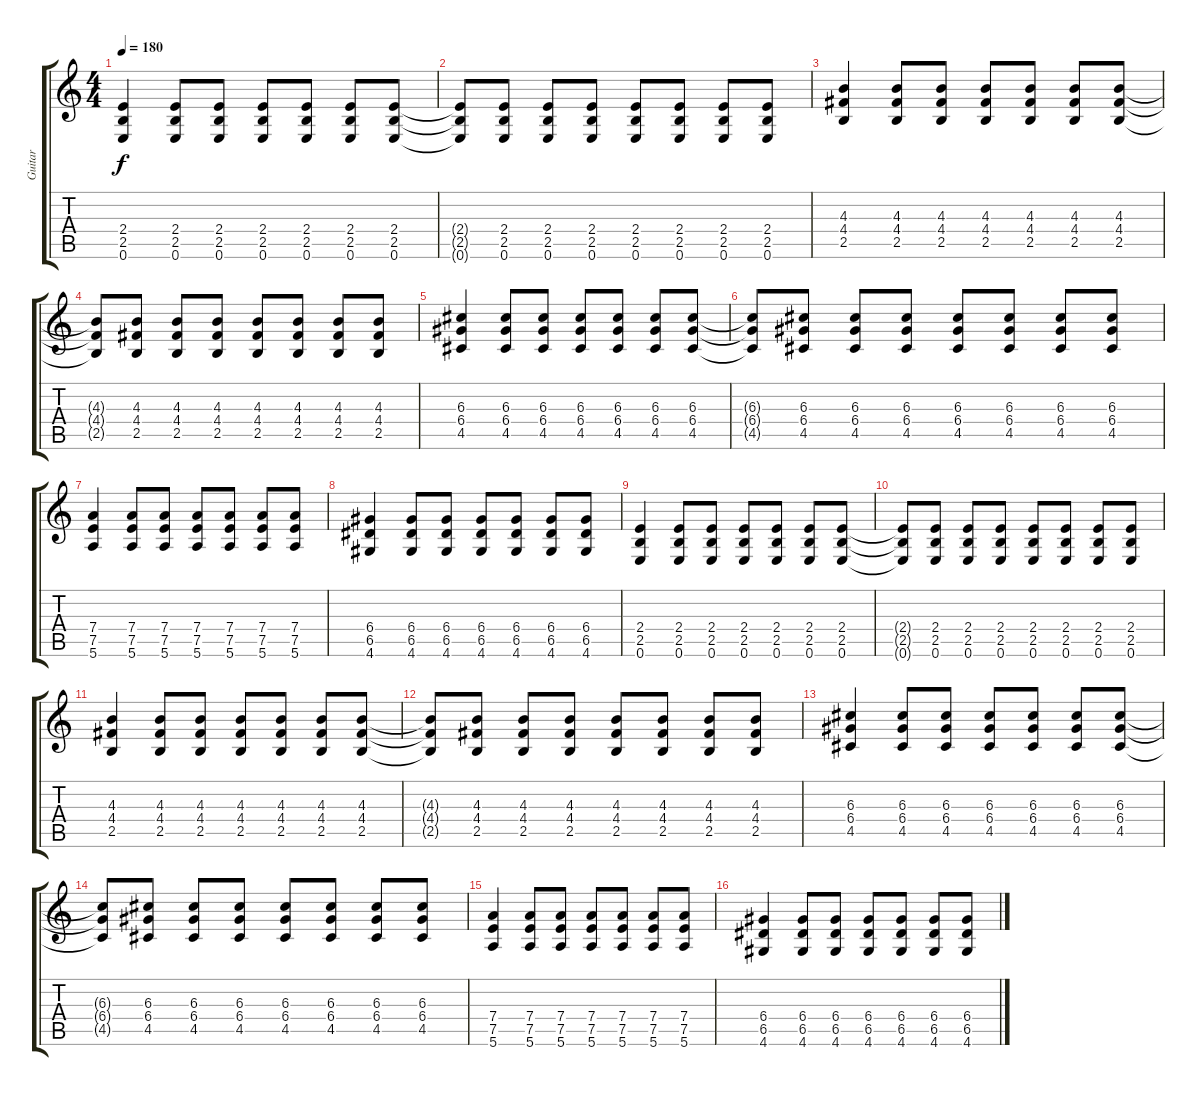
\track ("Guitar" "Guitar") {instrument acousticguitarsteel}
\staff {score tabs}
\tuning (E4 B3 G3 D3 A2 E2) {hide}
\ts (4 4)
\tempo 180
\clef g2
\ks c
(2.4 2.5 0.6).4{dy f} (2.4 2.5 0.6).8 (2.4 2.5 0.6).8 (2.4 2.5 0.6).8 (2.4 2.5 0.6).8 (2.4 2.5 0.6).8 (2.4 2.5 0.6).8 |
(2.4{t} 2.5{t} 0.6{t}).8 (2.4 2.5 0.6).8 (2.4 2.5 0.6).8 (2.4 2.5 0.6).8 (2.4 2.5 0.6).8 (2.4 2.5 0.6).8 (2.4 2.5 0.6).8 (2.4 2.5 0.6).8 |
(4.3 4.4 2.5).4 (4.3 4.4 2.5).8 (4.3 4.4 2.5).8 (4.3 4.4 2.5).8 (4.3 4.4 2.5).8 (4.3 4.4 2.5).8 (4.3 4.4 2.5).8 |
(4.3{t} 4.4{t} 2.5{t}).8 (4.3 4.4 2.5).8 (4.3 4.4 2.5).8 (4.3 4.4 2.5).8 (4.3 4.4 2.5).8 (4.3 4.4 2.5).8 (4.3 4.4 2.5).8 (4.3 4.4 2.5).8 |
(6.3 6.4 4.5).4 (6.3 6.4 4.5).8 (6.3 6.4 4.5).8 (6.3 6.4 4.5).8 (6.3 6.4 4.5).8 (6.3 6.4 4.5).8 (6.3 6.4 4.5).8 |
(6.3{t} 6.4{t} 4.5{t}).8 (6.3 6.4 4.5).8 (6.3 6.4 4.5).8 (6.3 6.4 4.5).8 (6.3 6.4 4.5).8 (6.3 6.4 4.5).8 (6.3 6.4 4.5).8 (6.3 6.4 4.5).8 |
(7.4 7.5 5.6).4 (7.4 7.5 5.6).8 (7.4 7.5 5.6).8 (7.4 7.5 5.6).8 (7.4 7.5 5.6).8 (7.4 7.5 5.6).8 (7.4 7.5 5.6).8 |
(6.4 6.5 4.6).4 (6.4 6.5 4.6).8 (6.4 6.5 4.6).8 (6.4 6.5 4.6).8 (6.4 6.5 4.6).8 (6.4 6.5 4.6).8 (6.4 6.5 4.6).8 |
(2.4 2.5 0.6).4 (2.4 2.5 0.6).8 (2.4 2.5 0.6).8 (2.4 2.5 0.6).8 (2.4 2.5 0.6).8 (2.4 2.5 0.6).8 (2.4 2.5 0.6).8 |
(2.4{t} 2.5{t} 0.6{t}).8 (2.4 2.5 0.6).8 (2.4 2.5 0.6).8 (2.4 2.5 0.6).8 (2.4 2.5 0.6).8 (2.4 2.5 0.6).8 (2.4 2.5 0.6).8 (2.4 2.5 0.6).8 |
(4.3 4.4 2.5).4 (4.3 4.4 2.5).8 (4.3 4.4 2.5).8 (4.3 4.4 2.5).8 (4.3 4.4 2.5).8 (4.3 4.4 2.5).8 (4.3 4.4 2.5).8 |
(4.3{t} 4.4{t} 2.5{t}).8 (4.3 4.4 2.5).8 (4.3 4.4 2.5).8 (4.3 4.4 2.5).8 (4.3 4.4 2.5).8 (4.3 4.4 2.5).8 (4.3 4.4 2.5).8 (4.3 4.4 2.5).8 |
(6.3 6.4 4.5).4 (6.3 6.4 4.5).8 (6.3 6.4 4.5).8 (6.3 6.4 4.5).8 (6.3 6.4 4.5).8 (6.3 6.4 4.5).8 (6.3 6.4 4.5).8 |
(6.3{t} 6.4{t} 4.5{t}).8 (6.3 6.4 4.5).8 (6.3 6.4 4.5).8 (6.3 6.4 4.5).8 (6.3 6.4 4.5).8 (6.3 6.4 4.5).8 (6.3 6.4 4.5).8 (6.3 6.4 4.5).8 |
(7.4 7.5 5.6).4 (7.4 7.5 5.6).8 (7.4 7.5 5.6).8 (7.4 7.5 5.6).8 (7.4 7.5 5.6).8 (7.4 7.5 5.6).8 (7.4 7.5 5.6).8 |
(6.4 6.5 4.6).4 (6.4 6.5 4.6).8 (6.4 6.5 4.6).8 (6.4 6.5 4.6).8 (6.4 6.5 4.6).8 (6.4 6.5 4.6).8 (6.4 6.5 4.6).8
